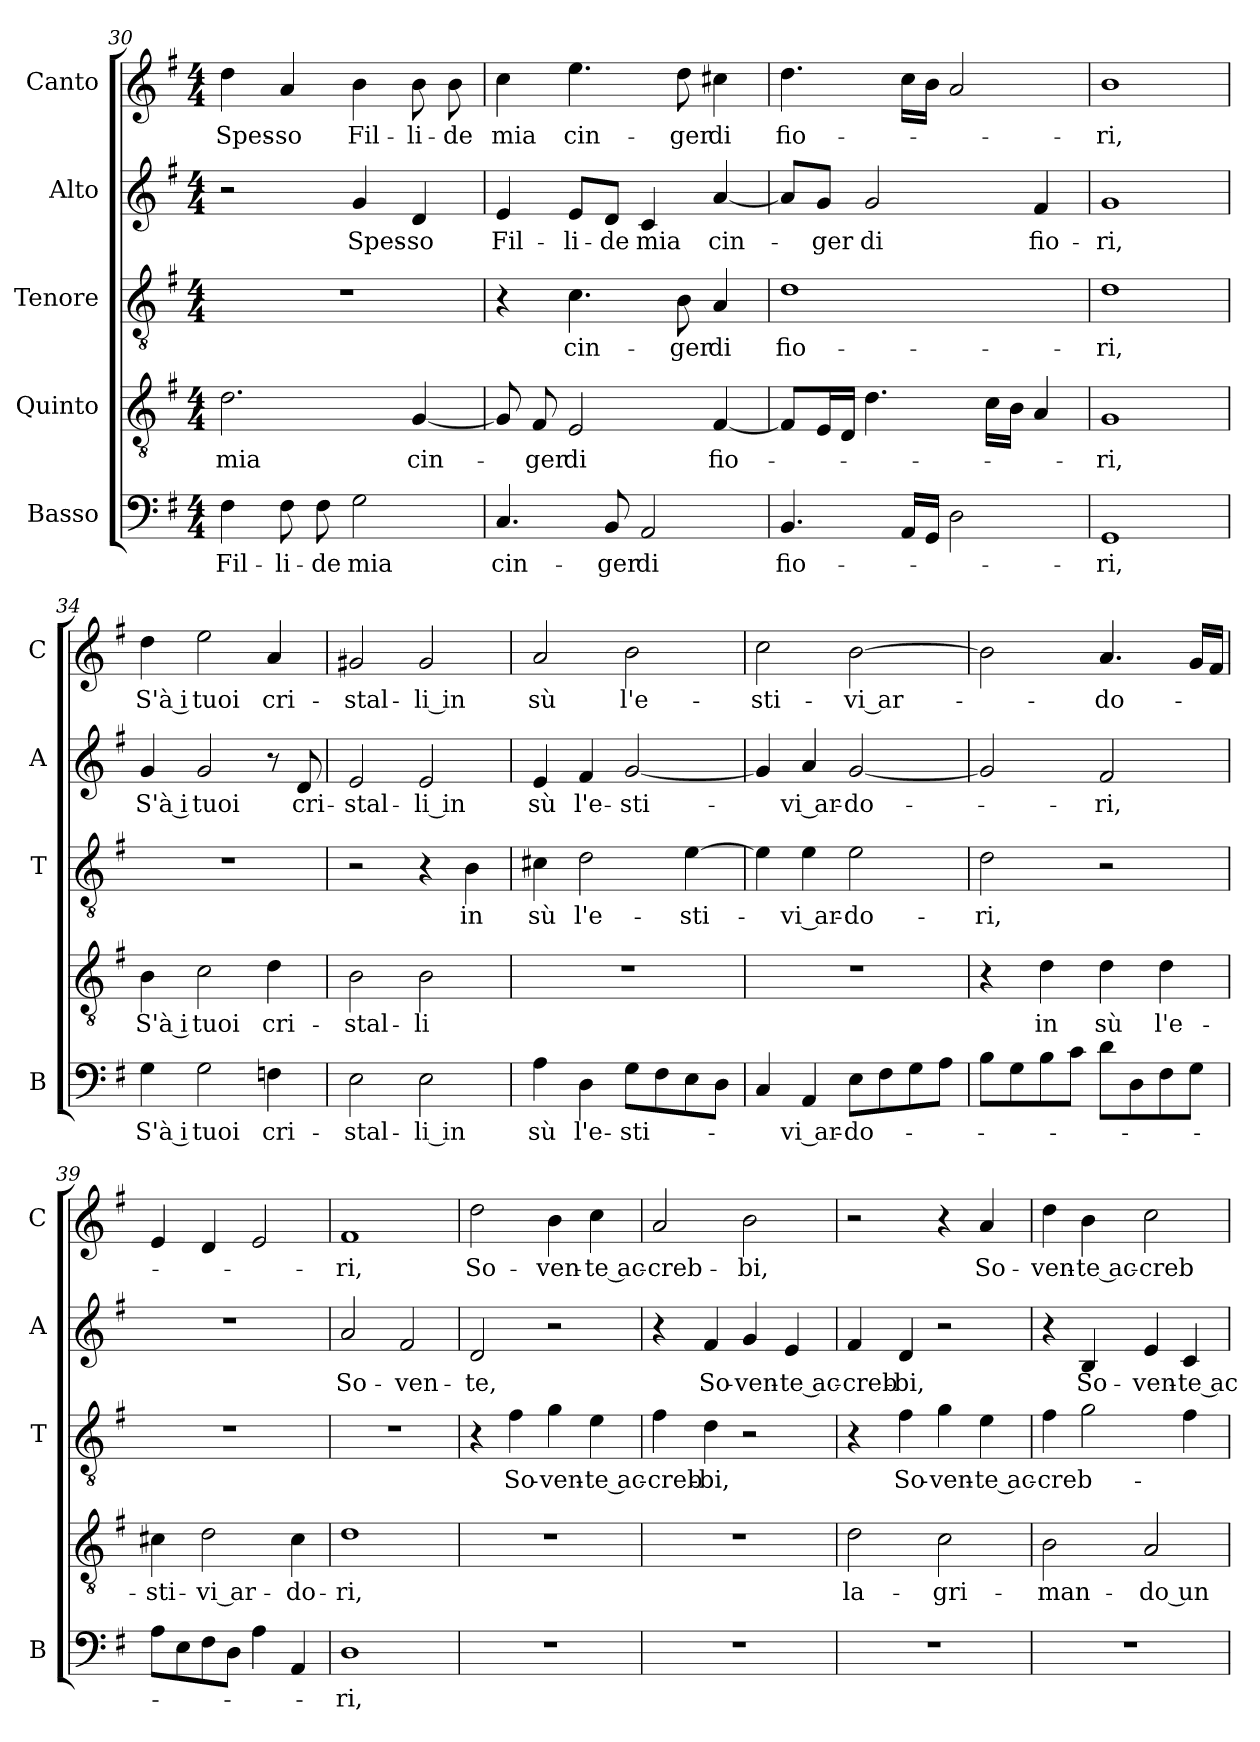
**kern	**text	**kern	**text	**kern	**text	**kern	**text	**kern	**text
*part5	*part5	*part4	*part4	*part3	*part3	*part2	*part2	*part1	*part1
*staff5	*staff5	*staff4	*staff4	*staff3	*staff3	*staff2	*staff2	*staff1	*staff1
*I"Basso	*	*I"Quinto	*	*I"Tenore	*	*I"Alto	*	*I"Canto	*
*I'B	*	*	*	*I'T	*	*I'A	*	*I'C	*
!!LO:PB:g=z
*clefF4	*	*clefGv2	*	*clefGv2	*	*clefG2	*	*clefG2	*
*k[f#]	*	*k[f#]	*	*k[f#]	*	*k[f#]	*	*k[f#]	*
*G:	*	*G:	*	*G:	*	*G:	*	*G:	*
*M4/4	*	*M4/4	*	*M4/4	*	*M4/4	*	*M4/4	*
=30	=30	=30	=30	=30	=30	=30	=30	=30	=30
!	!LO:LY:b	!	!LO:LY:b	!	!	!	!	!	!LO:LY:b
4F#\	Fil-	2.d\	mia	1r	.	2r	.	4dd\	Spes-
!	!LO:LY:b	!	!	!	!	!	!	!	!LO:LY:b
8F#\	-li-	.	.	.	.	.	.	4a/	-so
!	!LO:LY:b	!	!	!	!	!	!	!	!
8F#\	-de	.	.	.	.	.	.	.	.
!	!LO:LY:b	!	!	!	!	!	!LO:LY:b	!	!LO:LY:b
2G\	mia	.	.	.	.	4g/	Spes-	4b\	Fil-
!	!	!	!LO:LY:b	!	!	!	!LO:LY:b	!	!LO:LY:b
.	.	[4G/	cin-	.	.	4d/	-so	8b\	-li-
!	!	!	!	!	!	!	!	!	!LO:LY:b
.	.	.	.	.	.	.	.	8b\	-de
=31	=31	=31	=31	=31	=31	=31	=31	=31	=31
!	!LO:LY:b	!	!	!	!	!	!LO:LY:b	!	!LO:LY:b
4.C/	cin-	8G/]	.	4r	.	4e/	Fil-	4cc\	mia
!	!	!	!LO:LY:b	!	!	!	!	!	!
.	.	8F#/	-ger	.	.	.	.	.	.
!	!	!	!LO:LY:b	!	!LO:LY:b	!	!LO:LY:b	!	!LO:LY:b
.	.	2E/	di	4.c\	cin-	8e/L	-li-	4.ee\	cin-
!	!LO:LY:b	!	!	!	!	!	!LO:LY:b	!	!
8BB/	-ger	.	.	.	.	8d/J	-de	.	.
!	!LO:LY:b	!	!	!	!	!	!LO:LY:b	!	!
2AA/	di	.	.	.	.	4c/	mia	.	.
!	!	!	!	!	!LO:LY:b	!	!	!	!LO:LY:b
.	.	.	.	8B\	-ger	.	.	8dd\	-ger
!	!	!	!LO:LY:b	!	!LO:LY:b	!	!LO:LY:b	!	!LO:LY:b
.	.	[4F#/	fio-	4A/	di	[4a/	cin-	4cc#X\	di
=32	=32	=32	=32	=32	=32	=32	=32	=32	=32
!	!LO:LY:b	!	!	!	!LO:LY:b	!	!	!	!LO:LY:b
4.BB/	fio-	8F#/L]	.	1d	fio-	8a/L]	.	4.dd\	fio-
!	!	!	!	!	!	!	!LO:LY:b	!	!
.	.	16E/L	.	.	.	8g/J	-ger	.	.
.	.	16D/JJ	.	.	.	.	.	.	.
!	!	!	!	!	!	!	!LO:LY:b	!	!
.	.	4.d\	.	.	.	2g/	di	.	.
16AA/LL	.	.	.	.	.	.	.	16cc\LL	.
16GG/JJ	.	.	.	.	.	.	.	16b\JJ	.
2D\	.	.	.	.	.	.	.	2a/	.
.	.	16c\LL	.	.	.	.	.	.	.
.	.	16B\JJ	.	.	.	.	.	.	.
!	!	!	!	!	!	!	!LO:LY:b	!	!
.	.	4A/	.	.	.	4f#/	fio-	.	.
=33	=33	=33	=33	=33	=33	=33	=33	=33	=33
!	!LO:LY:b	!	!LO:LY:b	!	!LO:LY:b	!	!LO:LY:b	!	!LO:LY:b
1GG	-ri,	1G	-ri,	1d	-ri,	1g	-ri,	1b	-ri,
=34	=34	=34	=34	=34	=34	=34	=34	=34	=34
!	!LO:LY:b	!	!LO:LY:b	!	!	!	!LO:LY:b	!	!LO:LY:b
4G\	S'à i	4B\	S'à i	1r	.	4g/	S'à i	4dd\	S'à i
!	!LO:LY:b	!	!LO:LY:b	!	!	!	!LO:LY:b	!	!LO:LY:b
2G\	tuoi	2c\	tuoi	.	.	2g/	tuoi	2ee\	tuoi
!	!LO:LY:b	!	!LO:LY:b	!	!	!	!	!	!LO:LY:b
4Fn\	cri-	4d\	cri-	.	.	8r	.	4a/	cri-
!	!	!	!	!	!	!	!LO:LY:b	!	!
.	.	.	.	.	.	8d/	cri-	.	.
=35	=35	=35	=35	=35	=35	=35	=35	=35	=35
!	!LO:LY:b	!	!LO:LY:b	!	!	!	!LO:LY:b	!	!LO:LY:b
2E\	-stal-	2B\	-stal-	2r	.	2e/	-stal-	2g#X/	-stal-
!	!LO:LY:b	!	!LO:LY:b	!	!	!	!LO:LY:b	!	!LO:LY:b
2E\	-li in	2B\	-li	4r	.	2e/	-li in	2g#/	-li in
!	!	!	!	!	!LO:LY:b	!	!	!	!
.	.	.	.	4B\	in	.	.	.	.
=36	=36	=36	=36	=36	=36	=36	=36	=36	=36
!	!LO:LY:b	!	!	!	!LO:LY:b	!	!LO:LY:b	!	!LO:LY:b
4A\	sù	1r	.	4c#X\	sù	4e/	sù	2a/	sù
!	!LO:LY:b	!	!	!	!LO:LY:b	!	!LO:LY:b	!	!
4D\	l'e-	.	.	2d\	l'e-	4f#/	l'e-	.	.
!	!LO:LY:b	!	!	!	!	!	!LO:LY:b	!	!LO:LY:b
8G\L	-sti-	.	.	.	.	[2g/	-sti-	2b\	l'e-
8F#\	.	.	.	.	.	.	.	.	.
!	!	!	!	!	!LO:LY:b	!	!	!	!
8E\	.	.	.	[4e\	-sti-	.	.	.	.
8D\J	.	.	.	.	.	.	.	.	.
!!LO:LB:g=z
=37	=37	=37	=37	=37	=37	=37	=37	=37	=37
!	!	!	!	!	!	!	!	!	!LO:LY:b
4C/	.	1r	.	4e\]	.	4g/]	.	2cc\	-sti-
!	!LO:LY:b	!	!	!	!LO:LY:b	!	!LO:LY:b	!	!
4AA/	-vi ar-	.	.	4e\	-vi ar-	4a/	-vi ar-	.	.
!	!LO:LY:b	!	!	!	!LO:LY:b	!	!LO:LY:b	!	!LO:LY:b
8E\L	-do-	.	.	2e\	-do-	[2g/	-do-	[2b\	-vi ar-
8F#\	.	.	.	.	.	.	.	.	.
8G\	.	.	.	.	.	.	.	.	.
8A\J	.	.	.	.	.	.	.	.	.
=38	=38	=38	=38	=38	=38	=38	=38	=38	=38
!	!	!	!	!	!LO:LY:b	!	!	!	!
8B\L	.	4r	.	2d\	-ri,	2g/]	.	2b\]	.
8G\	.	.	.	.	.	.	.	.	.
!	!	!	!LO:LY:b	!	!	!	!	!	!
8B\	.	4d\	in	.	.	.	.	.	.
8c\J	.	.	.	.	.	.	.	.	.
!	!	!	!LO:LY:b	!	!	!	!LO:LY:b	!	!LO:LY:b
8d\L	.	4d\	sù	2r	.	2f#/	-ri,	4.a/	-do-
8D\	.	.	.	.	.	.	.	.	.
!	!	!	!LO:LY:b	!	!	!	!	!	!
8F#\	.	4d\	l'e-	.	.	.	.	.	.
8G\J	.	.	.	.	.	.	.	16g/LL	.
.	.	.	.	.	.	.	.	16f#/JJ	.
=39	=39	=39	=39	=39	=39	=39	=39	=39	=39
!	!	!	!LO:LY:b	!	!	!	!	!	!
8A\L	.	4c#X\	-sti-	1r	.	1r	.	4e/	.
8E\	.	.	.	.	.	.	.	.	.
!	!	!	!LO:LY:b	!	!	!	!	!	!
8F#\	.	2d\	-vi ar-	.	.	.	.	4d/	.
8D\J	.	.	.	.	.	.	.	.	.
4A\	.	.	.	.	.	.	.	2e/	.
!	!	!	!LO:LY:b	!	!	!	!	!	!
4AA/	.	4c#\	-do-	.	.	.	.	.	.
=40	=40	=40	=40	=40	=40	=40	=40	=40	=40
!	!LO:LY:b	!	!LO:LY:b	!	!	!	!LO:LY:b	!	!LO:LY:b
1D	-ri,	1d	-ri,	1r	.	2a/	So-	1f#	-ri,
!	!	!	!	!	!	!	!LO:LY:b	!	!
.	.	.	.	.	.	2f#/	-ven-	.	.
=41	=41	=41	=41	=41	=41	=41	=41	=41	=41
!	!	!	!	!	!	!	!LO:LY:b	!	!LO:LY:b
1r	.	1r	.	4r	.	2d/	-te,	2dd\	So-
!	!	!	!	!	!LO:LY:b	!	!	!	!
.	.	.	.	4f#\	So-	.	.	.	.
!	!	!	!	!	!LO:LY:b	!	!	!	!LO:LY:b
.	.	.	.	4g\	-ven-	2r	.	4b\	-ven-
!	!	!	!	!	!LO:LY:b	!	!	!	!LO:LY:b
.	.	.	.	4e\	-te ac-	.	.	4cc\	-te ac-
=42	=42	=42	=42	=42	=42	=42	=42	=42	=42
!	!	!	!	!	!LO:LY:b	!	!	!	!LO:LY:b
1r	.	1r	.	4f#\	-creb-	4r	.	2a/	-creb-
!	!	!	!	!	!LO:LY:b	!	!LO:LY:b	!	!
.	.	.	.	4d\	-bi,	4f#/	So-	.	.
!	!	!	!	!	!	!	!LO:LY:b	!	!LO:LY:b
.	.	.	.	2r	.	4g/	-ven-	2b\	-bi,
!	!	!	!	!	!	!	!LO:LY:b	!	!
.	.	.	.	.	.	4e/	-te ac-	.	.
=43	=43	=43	=43	=43	=43	=43	=43	=43	=43
!	!	!	!LO:LY:b	!	!	!	!LO:LY:b	!	!
1r	.	2d\	la-	4r	.	4f#/	-creb-	2r	.
!	!	!	!	!	!LO:LY:b	!	!LO:LY:b	!	!
.	.	.	.	4f#\	So-	4d/	-bi,	.	.
!	!	!	!LO:LY:b	!	!LO:LY:b	!	!	!	!
.	.	2c\	-gri-	4g\	-ven-	2r	.	4r	.
!	!	!	!	!	!LO:LY:b	!	!	!	!LO:LY:b
.	.	.	.	4e\	-te ac-	.	.	4a/	So-
!!LO:LB:g=z
=44	=44	=44	=44	=44	=44	=44	=44	=44	=44
!	!	!	!LO:LY:b	!	!LO:LY:b	!	!	!	!LO:LY:b
1r	.	2B\	-man-	4f#\	-creb-	4r	.	4dd\	-ven-
!	!	!	!	!	!	!	!LO:LY:b	!	!LO:LY:b
.	.	.	.	2g\	.	4B/	So-	4b\	-te ac-
!	!	!	!LO:LY:b	!	!	!	!LO:LY:b	!	!LO:LY:b
.	.	2A/	-do un	.	.	4e/	-ven-	2cc\	-creb-
!	!	!	!	!	!	!	!LO:LY:b	!	!
.	.	.	.	4f#\	.	4c/	-te ac-	.	.
=	=	=	=	=	=	=	=	=	=
*-	*-	*-	*-	*-	*-	*-	*-	*-	*-
